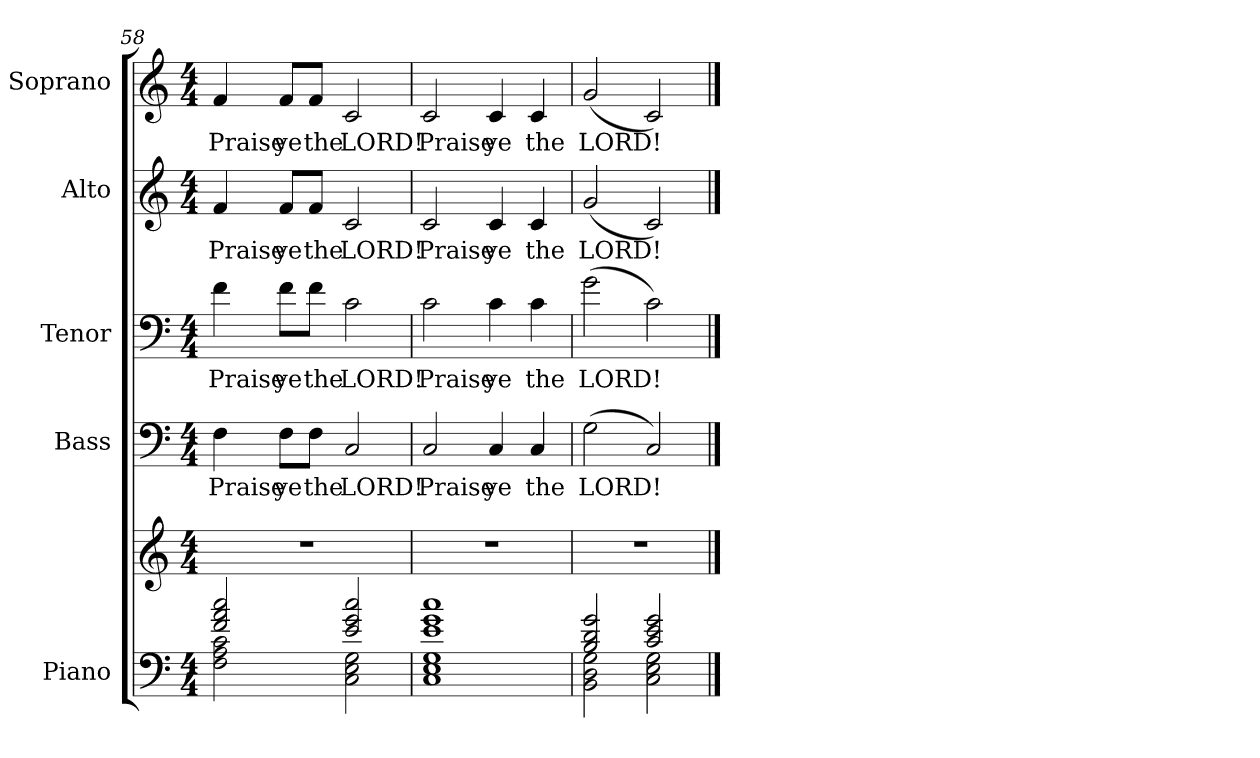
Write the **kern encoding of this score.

**kern	**kern	**kern	**text	**kern	**text	**kern	**text	**kern	**text
*part5	*part5	*part4	*part4	*part3	*part3	*part2	*part2	*part1	*part1
*staff6	*staff5	*staff4	*staff4	*staff3	*staff3	*staff2	*staff2	*staff1	*staff1
*I"Piano	*	*I"Bass	*	*I"Tenor	*	*I"Alto	*	*I"Soprano	*
*I'Pno.	*	*I'B.	*	*I'T.	*	*I'A.	*	*I'S.	*
*clefF4	*clefG2	*clefF4	*	*clefF4	*	*clefG2	*	*clefG2	*
*k[]	*k[]	*k[]	*	*k[]	*	*k[]	*	*k[]	*
*M4/4	*M4/4	*M4/4	*	*M4/4	*	*M4/4	*	*M4/4	*
=58	=58	=58	=58	=58	=58	=58	=58	=58	=58
*^	*	*	*	*	*	*	*	*	*
!	!	!	!	!LO:LY:b:color=#000000	!	!	!	!	!	!
!	!	!	!	!	!	!LO:LY:b:color=#000000	!	!	!	!
!	!	!	!	!	!	!	!	!LO:LY:b:color=#000000	!	!
!	!	!	!	!	!	!	!	!	!	!LO:LY:b:color=#000000
2fi/ 2ai 2cci	2Fi\ 2Ai 2ci	1r	4Fi\	Praise	4fi\	Praise	4fi/	Praise	4fi/	Praise
!	!	!	!	!LO:LY:b:color=#000000	!	!	!	!	!	!
!	!	!	!	!	!	!LO:LY:b:color=#000000	!	!	!	!
!	!	!	!	!	!	!	!	!LO:LY:b:color=#000000	!	!
!	!	!	!	!	!	!	!	!	!	!LO:LY:b:color=#000000
.	.	.	8Fi\L	ye	8fi\L	ye	8fi/L	ye	8fi/L	ye
!	!	!	!	!LO:LY:b:color=#000000	!	!	!	!	!	!
!	!	!	!	!	!	!LO:LY:b:color=#000000	!	!	!	!
!	!	!	!	!	!	!	!	!LO:LY:b:color=#000000	!	!
!	!	!	!	!	!	!	!	!	!	!LO:LY:b:color=#000000
.	.	.	8Fi\J	the	8fi\J	the	8fi/J	the	8fi/J	the
!	!	!	!	!LO:LY:b:color=#000000	!	!	!	!	!	!
!	!	!	!	!	!	!LO:LY:b:color=#000000	!	!	!	!
!	!	!	!	!	!	!	!	!LO:LY:b:color=#000000	!	!
!	!	!	!	!	!	!	!	!	!	!LO:LY:b:color=#000000
2ei/ 2gi 2cci	2Ci\ 2Ei 2Gi	.	2Ci/	LORD!	2ci\	LORD!	2ci/	LORD!	2ci/	LORD!
=59	=59	=59	=59	=59	=59	=59	=59	=59	=59	=59
!	!	!	!	!LO:LY:b:color=#000000	!	!	!	!	!	!
!	!	!	!	!	!	!LO:LY:b:color=#000000	!	!	!	!
!	!	!	!	!	!	!	!	!LO:LY:b:color=#000000	!	!
!	!	!	!	!	!	!	!	!	!	!LO:LY:b:color=#000000
1ei 1gi 1cci	1Ci 1Ei 1Gi	1r	2Ci/	Praise	2ci\	Praise	2ci/	Praise	2ci/	Praise
!	!	!	!	!LO:LY:b:color=#000000	!	!	!	!	!	!
!	!	!	!	!	!	!LO:LY:b:color=#000000	!	!	!	!
!	!	!	!	!	!	!	!	!LO:LY:b:color=#000000	!	!
!	!	!	!	!	!	!	!	!	!	!LO:LY:b:color=#000000
.	.	.	4Ci/	ye	4ci\	ye	4ci/	ye	4ci/	ye
!	!	!	!	!LO:LY:b:color=#000000	!	!	!	!	!	!
!	!	!	!	!	!	!LO:LY:b:color=#000000	!	!	!	!
!	!	!	!	!	!	!	!	!LO:LY:b:color=#000000	!	!
!	!	!	!	!	!	!	!	!	!	!LO:LY:b:color=#000000
.	.	.	4Ci/	the	4ci\	the	4ci/	the	4ci/	the
=60	=60	=60	=60	=60	=60	=60	=60	=60	=60	=60
!	!	!	!	!LO:LY:b:color=#000000	!	!	!	!	!	!
!	!	!	!	!	!	!LO:LY:b:color=#000000	!	!	!	!
!	!	!	!	!	!	!	!	!LO:LY:b:color=#000000	!	!
!	!	!	!	!	!	!	!	!	!	!LO:LY:b:color=#000000
2Bi/ 2di 2gi	2BBi\ 2Di 2Gi	1r	(2Gi\	LORD!	(2gi\	LORD!	(2gi/	LORD!	(2gi/	LORD!
2ci/ 2ei 2gi	2Ci\ 2Ei 2Gi	.	2Ci/)	.	2ci\)	.	2ci/)	.	2ci/)	.
*v	*v	*	*	*	*	*	*	*	*	*
==	==	==	==	==	==	==	==	==	==
*-	*-	*-	*-	*-	*-	*-	*-	*-	*-
